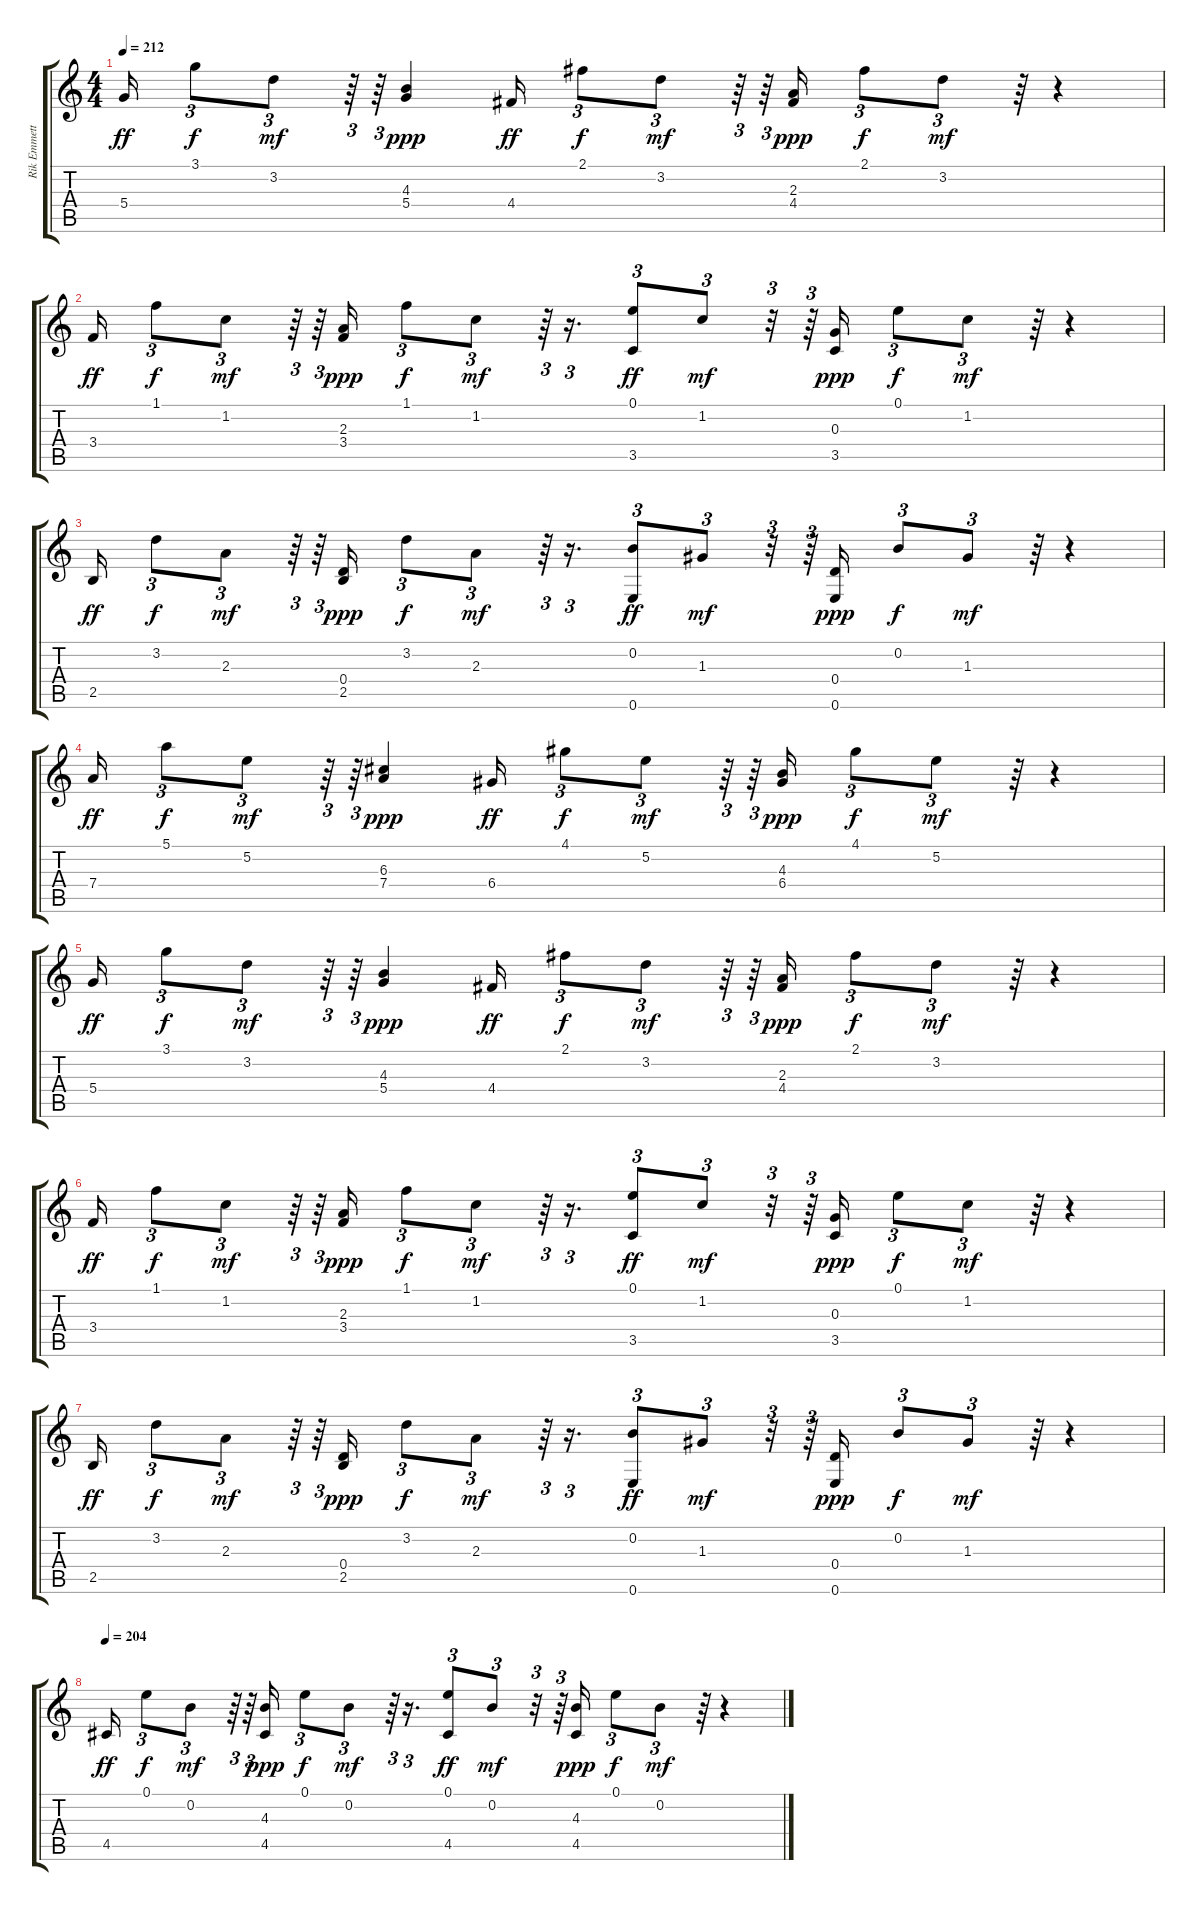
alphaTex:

\track ("Rik Emmett" "Rik Emmett") {instrument acousticguitarnylon}
\staff {score tabs}
\tuning (E4 B3 G3 D3 A2 E2) {hide}
\ts (4 4)
\tempo 212
\clef g2
\ks c
5.4.16{dy ff} 3.1.8{tu (3 2) dy f} 3.2.8{tu (3 2) dy mf} r.64{tu (3 2)} r.64{tu (3 2)} (4.3 5.4).4{dy ppp} 4.4.16{dy ff} 2.1.8{tu (3 2) dy f} 3.2.8{tu (3 2) dy mf} r.64{tu (3 2)} r.64{tu (3 2) beam split} (2.3 4.4).16{dy ppp beam Up beam split} 2.1.8{tu (3 2) dy f} 3.2.8{tu (3 2) dy mf} r.64 r.4 |
3.4.16{dy ff} 1.1.8{tu (3 2) dy f} 1.2.8{tu (3 2) dy mf} r.64{tu (3 2)} r.64{tu (3 2) beam split} (2.3 3.4).16{dy ppp beam Up beam split} 1.1.8{tu (3 2) dy f} 1.2.8{tu (3 2) dy mf} r.64{tu (3 2)} r.16{d tu (3 2)} (0.1 3.5).8{tu (3 2) dy ff} 1.2.8{tu (3 2) dy mf} r.32{tu (3 2)} r.64{tu (3 2) beam split} (0.3 3.5).16{dy ppp beam Up beam split} 0.1.8{tu (3 2) dy f} 1.2.8{tu (3 2) dy mf} r.64 r.4 |
2.5.16{dy ff} 3.2.8{tu (3 2) dy f} 2.3.8{tu (3 2) dy mf} r.64{tu (3 2)} r.64{tu (3 2) beam split} (0.4 2.5).16{dy ppp beam Up beam split} 3.2.8{tu (3 2) dy f} 2.3.8{tu (3 2) dy mf} r.64{tu (3 2)} r.16{d tu (3 2)} (0.2 0.6).8{tu (3 2) dy ff} 1.3.8{tu (3 2) dy mf} r.32{tu (3 2)} r.64{tu (3 2) beam split} (0.4 0.6).16{dy ppp beam Up beam split} 0.2.8{tu (3 2) dy f} 1.3.8{tu (3 2) dy mf} r.64 r.4 |
7.4.16{dy ff} 5.1.8{tu (3 2) dy f} 5.2.8{tu (3 2) dy mf} r.64{tu (3 2)} r.64{tu (3 2) beam split} (6.3 7.4).4{dy ppp beam Up beam split} 6.4.16{dy ff} 4.1.8{tu (3 2) dy f} 5.2.8{tu (3 2) dy mf} r.64{tu (3 2)} r.64{tu (3 2) beam split} (4.3 6.4).16{dy ppp beam Up beam split} 4.1.8{tu (3 2) dy f} 5.2.8{tu (3 2) dy mf} r.64 r.4 |
5.4.16{dy ff} 3.1.8{tu (3 2) dy f} 3.2.8{tu (3 2) dy mf} r.64{tu (3 2)} r.64{tu (3 2)} (4.3 5.4).4{dy ppp} 4.4.16{dy ff} 2.1.8{tu (3 2) dy f} 3.2.8{tu (3 2) dy mf} r.64{tu (3 2)} r.64{tu (3 2) beam split} (2.3 4.4).16{dy ppp beam Up beam split} 2.1.8{tu (3 2) dy f} 3.2.8{tu (3 2) dy mf} r.64 r.4 |
3.4.16{dy ff} 1.1.8{tu (3 2) dy f} 1.2.8{tu (3 2) dy mf} r.64{tu (3 2)} r.64{tu (3 2) beam split} (2.3 3.4).16{dy ppp beam Up beam split} 1.1.8{tu (3 2) dy f} 1.2.8{tu (3 2) dy mf} r.64{tu (3 2)} r.16{d tu (3 2)} (0.1 3.5).8{tu (3 2) dy ff} 1.2.8{tu (3 2) dy mf} r.32{tu (3 2)} r.64{tu (3 2) beam split} (0.3 3.5).16{dy ppp beam Up beam split} 0.1.8{tu (3 2) dy f} 1.2.8{tu (3 2) dy mf} r.64 r.4 |
2.5.16{dy ff} 3.2.8{tu (3 2) dy f} 2.3.8{tu (3 2) dy mf} r.64{tu (3 2)} r.64{tu (3 2) beam split} (0.4 2.5).16{dy ppp beam Up beam split} 3.2.8{tu (3 2) dy f} 2.3.8{tu (3 2) dy mf} r.64{tu (3 2)} r.16{d tu (3 2)} (0.2 0.6).8{tu (3 2) dy ff} 1.3.8{tu (3 2) dy mf} r.32{tu (3 2)} r.64{tu (3 2) beam split} (0.4 0.6).16{dy ppp beam Up beam split} 0.2.8{tu (3 2) dy f} 1.3.8{tu (3 2) dy mf} r.64 r.4 |
\tempo 204
4.5.16{dy ff} 0.1.8{tu (3 2) dy f} 0.2.8{tu (3 2) dy mf} r.64{tu (3 2)} r.64{tu (3 2) beam split} (4.3 4.5).16{dy ppp beam Up beam split} 0.1.8{tu (3 2) dy f} 0.2.8{tu (3 2) dy mf} r.64{tu (3 2)} r.16{d tu (3 2)} (0.1 4.5).8{tu (3 2) dy ff} 0.2.8{tu (3 2) dy mf} r.32{tu (3 2)} r.64{tu (3 2) beam split} (4.3 4.5).16{dy ppp beam Up beam split} 0.1.8{tu (3 2) dy f} 0.2.8{tu (3 2) dy mf} r.64 r.4
